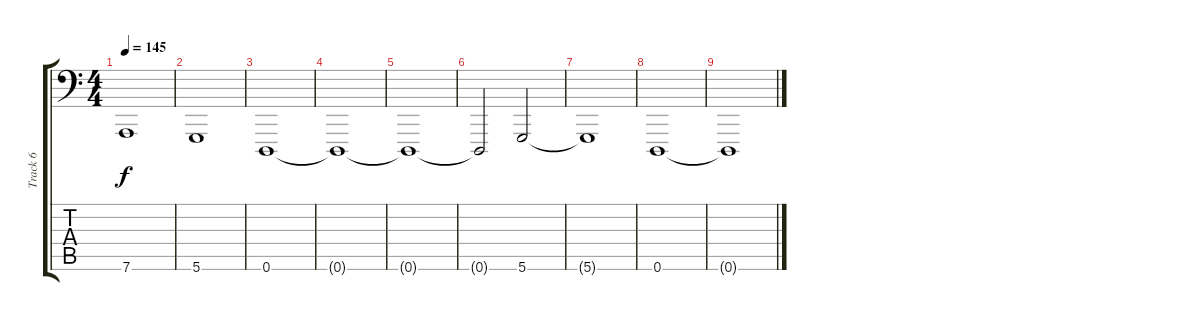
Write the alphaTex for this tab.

\track ("Track 6" "Track 6") {instrument lead1square}
\staff {score tabs}
\tuning (E4 B3 G3 D2 A2 D1) {hide}
\ts (4 4)
\tempo 145
\clef f4
\ks c
7.6.1{dy f} |
5.6.1 |
0.6.1 |
0.6{t}.1 |
0.6{t}.1 |
0.6{t}.2 5.6.2 |
5.6{t}.1 |
0.6.1 |
0.6{t}.1
